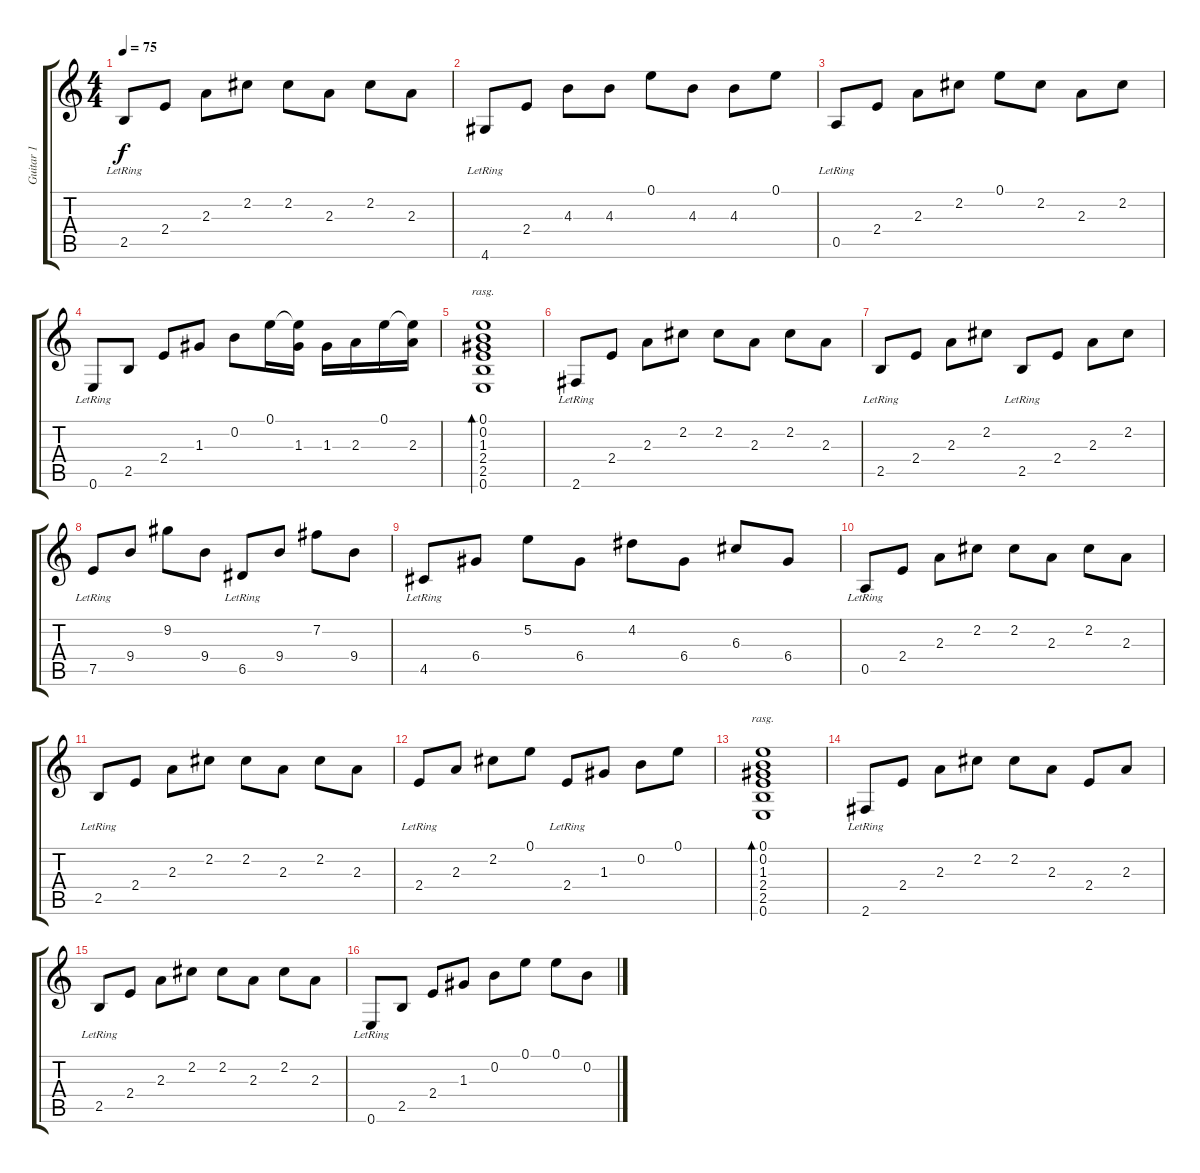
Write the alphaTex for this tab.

\track ("Guitar 1" "Guitar 1") {instrument acousticguitarnylon}
\staff {score tabs}
\tuning (E4 B3 G3 D3 A2 E2) {hide}
\ts (4 4)
\tempo 75
\clef g2
\ks c
2.5{lr}.8{dy f} 2.4.8 2.3.8 2.2.8 2.2.8 2.3.8 2.2.8 2.3.8 |
4.6{lr}.8 2.4.8 4.3.8 4.3.8 0.1.8 4.3.8 4.3.8 0.1.8 |
0.5{lr}.8 2.4.8 2.3.8 2.2.8 0.1.8 2.2.8 2.3.8 2.2.8 |
0.6{lr}.8 2.5.8 2.4.8 1.3.8 0.2.8 0.1.16 (0.1{t} 1.3).16 1.3.16 2.3.16 0.1.16 (0.1{t} 2.3).16 |
(0.1 0.2 1.3 2.4 2.5 0.6).1{bd 240 rasg ii} |
2.6{lr}.8 2.4.8 2.3.8 2.2.8 2.2.8 2.3.8 2.2.8 2.3.8 |
2.5{lr}.8 2.4.8 2.3.8 2.2.8 2.5{lr}.8 2.4.8 2.3.8 2.2.8 |
7.5{lr}.8 9.4.8 9.2.8 9.4.8 6.5{lr}.8 9.4.8 7.2.8 9.4.8 |
4.5{lr}.8 6.4.8 5.2.8 6.4.8 4.2.8 6.4.8 6.3.8 6.4.8 |
0.5{lr}.8 2.4.8 2.3.8 2.2.8 2.2.8 2.3.8 2.2.8 2.3.8 |
2.5{lr}.8 2.4.8 2.3.8 2.2.8 2.2.8 2.3.8 2.2.8 2.3.8 |
2.4{lr}.8 2.3.8 2.2.8 0.1.8 2.4{lr}.8 1.3.8 0.2.8 0.1.8 |
(0.1 0.2 1.3 2.4 2.5 0.6).1{bd 240 rasg ii} |
2.6{lr}.8 2.4.8 2.3.8 2.2.8 2.2.8 2.3.8 2.4.8 2.3.8 |
2.5{lr}.8 2.4.8 2.3.8 2.2.8 2.2.8 2.3.8 2.2.8 2.3.8 |
0.6{lr}.8 2.5.8 2.4.8 1.3.8 0.2.8 0.1.8 0.1.8 0.2.8
